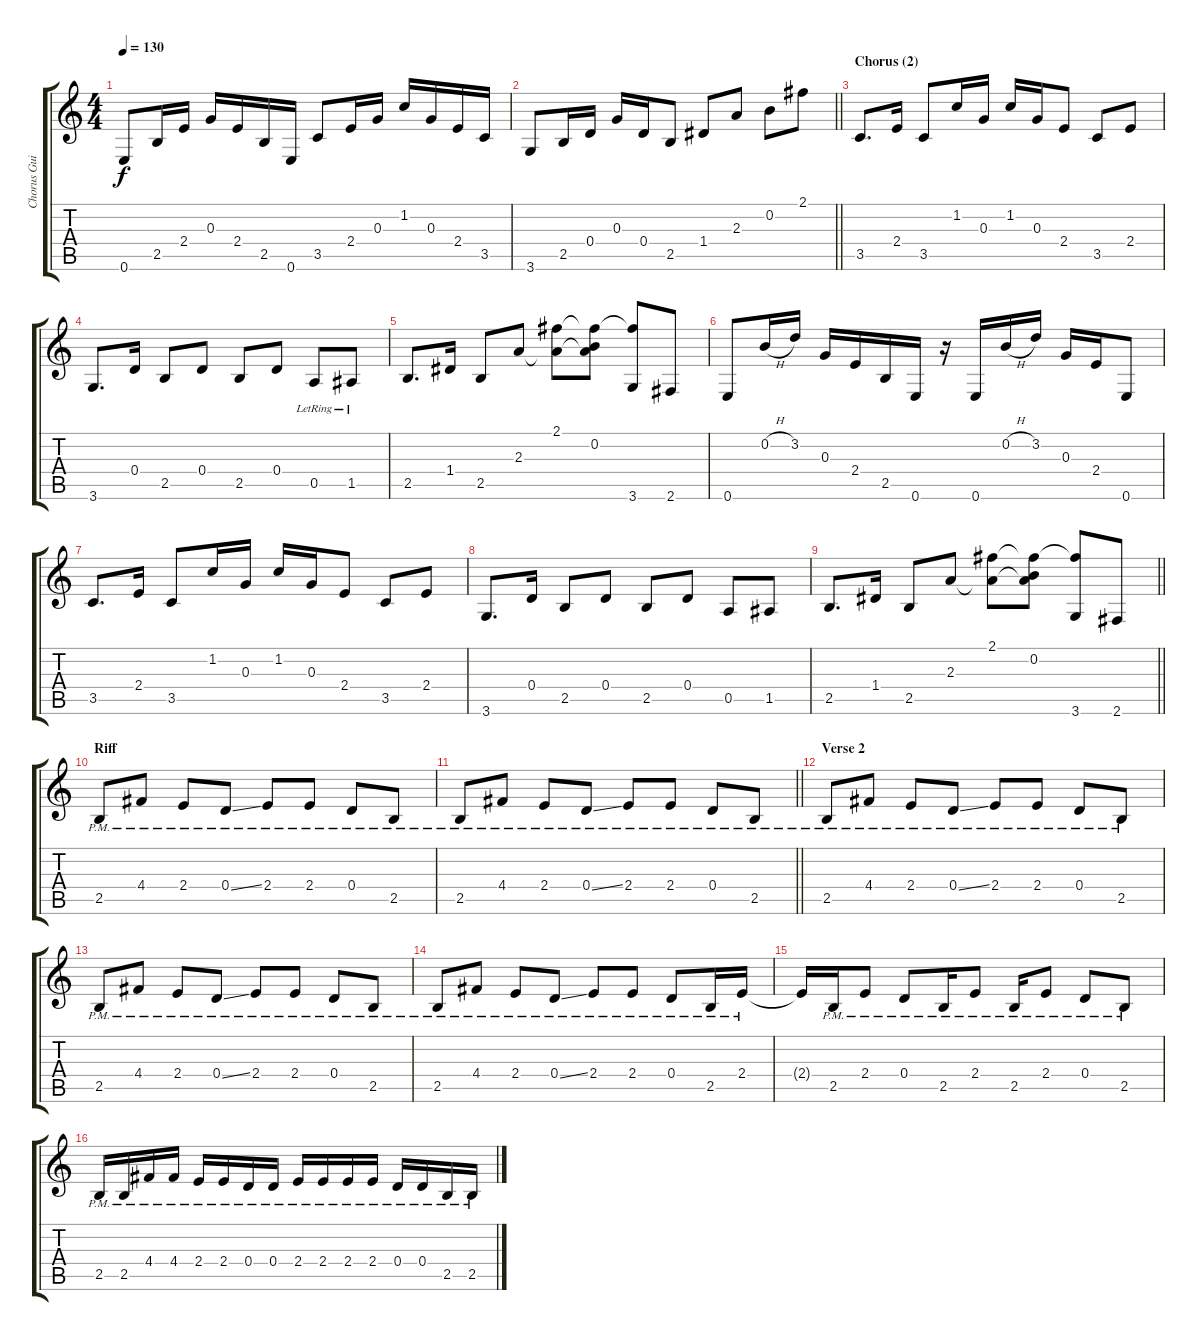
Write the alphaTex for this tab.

\track ("Chorus Guitar" "Chorus Gui") {instrument overdrivenguitar}
\staff {score tabs}
\tuning (E4 B3 G3 D3 A2 E2) {hide}
\ts (4 4)
\tempo 130
\clef g2
\ks c
0.6.8{dy f} 2.5.16 2.4.16 0.3.16 2.4.16 2.5.16 0.6.16 3.5.8 2.4.16 0.3.16 1.2.16 0.3.16 2.4.16 3.5.16 |
\barLineRight lightlight
3.6.8 2.5.16 0.4.16 0.3.16 0.4.16 2.5.8 1.4.8 2.3.8 0.2.8 2.1.8 |
\section ("" "Chorus (2)")
3.5.8{d} 2.4.16 3.5.8 1.2.16 0.3.16 1.2.16 0.3.16 2.4.8 3.5.8 2.4.8 |
3.6.8{d} 0.4.16 2.5.8 0.4.8 2.5.8 0.4.8 0.5{lr}.8 1.5{lr}.8 |
2.5.8{d} 1.4.16 2.5.8 2.3.8 (2.1 2.3{t}).8 (2.1{t} 0.2 2.3{t}).8 (2.1{t} 3.6).8 2.6.8 |
0.6.8 0.2{h}.16 3.2.16 0.3.16 2.4.16 2.5.16 0.6.16 r.16 0.6.16 0.2{h}.16 3.2.16 0.3.16 2.4.16 0.6.8 |
3.5.8{d} 2.4.16 3.5.8 1.2.16 0.3.16 1.2.16 0.3.16 2.4.8 3.5.8 2.4.8 |
3.6.8{d} 0.4.16 2.5.8 0.4.8 2.5.8 0.4.8 0.5.8 1.5.8 |
\barLineRight lightlight
2.5.8{d} 1.4.16 2.5.8 2.3.8 (2.1 2.3{t}).8 (2.1{t} 0.2 2.3{t}).8 (2.1{t} 3.6).8 2.6.8 |
\section ("" "Riff")
2.5{pm}.8 4.4{pm}.8 2.4{pm}.8 0.4{ss pm}.8 2.4{pm}.8 2.4{pm}.8 0.4{pm}.8 2.5{pm}.8 |
\barLineRight lightlight
2.5{pm}.8 4.4{pm}.8 2.4{pm}.8 0.4{ss pm}.8 2.4{pm}.8 2.4{pm}.8 0.4{pm}.8 2.5{pm}.8 |
\section ("" "Verse 2")
2.5{pm}.8 4.4{pm}.8 2.4{pm}.8 0.4{ss pm}.8 2.4{pm}.8 2.4{pm}.8 0.4{pm}.8 2.5{pm}.8 |
2.5{pm}.8 4.4{pm}.8 2.4{pm}.8 0.4{ss pm}.8 2.4{pm}.8 2.4{pm}.8 0.4{pm}.8 2.5{pm}.8 |
2.5{pm}.8 4.4{pm}.8 2.4{pm}.8 0.4{ss pm}.8 2.4{pm}.8 2.4{pm}.8 0.4{pm}.8 2.5{pm}.16 2.4{pm}.16 |
2.4{t}.16 2.5{pm}.16 2.4{pm}.8 0.4{pm}.8 2.5{pm}.16 2.4{pm}.8 2.5{pm}.16 2.4{pm}.8 0.4{pm}.8 2.5{pm}.8 |
2.5{pm}.16 2.5{pm}.16 4.4{pm}.16 4.4{pm}.16 2.4{pm}.16 2.4{pm}.16 0.4{pm}.16 0.4{pm}.16 2.4{pm}.16 2.4{pm}.16 2.4{pm}.16 2.4{pm}.16 0.4{pm}.16 0.4{pm}.16 2.5{pm}.16 2.5{pm}.16
